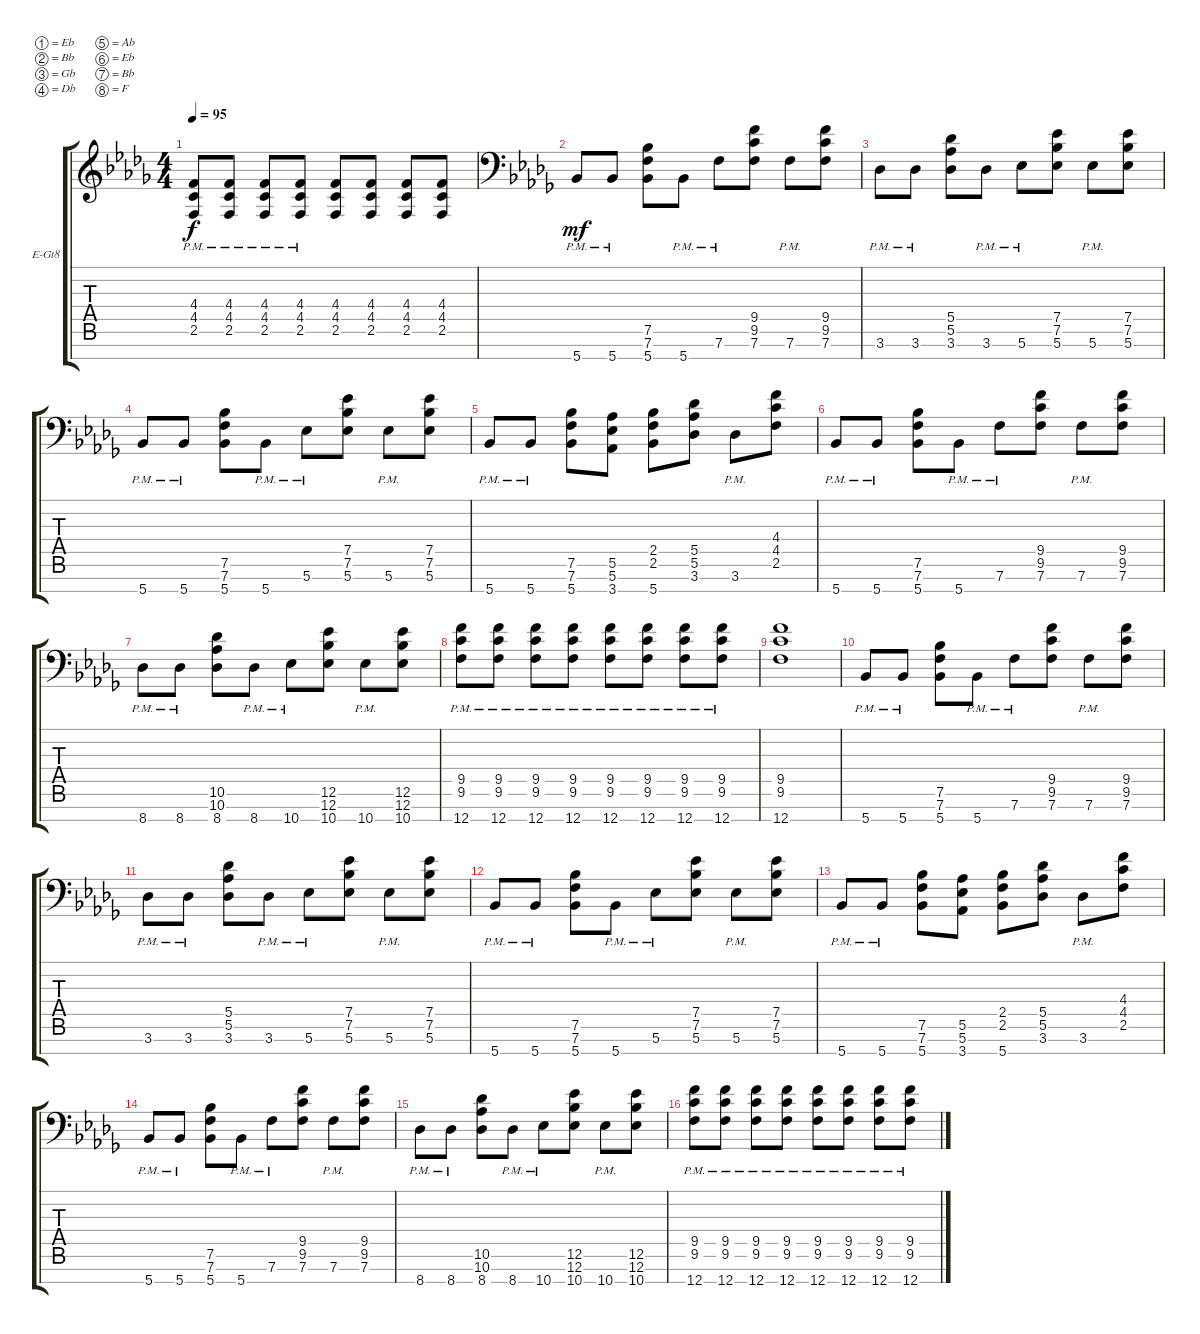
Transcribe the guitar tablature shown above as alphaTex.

\bracketExtendMode groupsimilarinstruments
\firstSystemTrackNameOrientation horizontal
\otherSystemsTrackNameOrientation horizontal
\track ("Electric Guitar" "E-Gt8") {instrument distortionguitar}
\staff {score tabs}
\tuning (Eb4 Bb3 Gb3 Db3 Ab2 Eb2 Bb1 F1)
\ts (4 4)
\tempo 95
\clef g2
\scale
0.333333
\ks bbminor
(4.4{pm} 4.5{pm} 2.6{pm}).8{dy f} (4.4{pm} 2.6{pm} 4.5{pm}).8 (4.4{pm} 2.6{pm} 4.5{pm}).8 (4.4{pm} 2.6{pm} 4.5{pm}).8 (4.4 2.6 4.5).8 (4.4 2.6 4.5).8 (4.4 2.6 4.5).8 (4.4 2.6 4.5).8 |
\clef f4
\scale
0.333333 5.8{pm}.8{dy mf} 5.8{pm}.8 (5.8 7.7 7.6).8 5.8{pm}.8 7.7{pm}.8 (9.6 7.7 9.5).8 7.7{pm}.8 (7.7 9.6 9.5).8 |
\scale
0.333333 3.7{pm}.8 3.7{pm}.8 (3.7 5.6 5.5).8 3.7{pm}.8 5.7{pm}.8 (5.7 7.6 7.5).8 5.7{pm}.8 (5.7 7.6 7.5).8 |
\scale
0.333333 5.8{pm}.8 5.8{pm}.8 (5.8 7.7 7.6).8 5.8{pm}.8 5.7{pm}.8 (5.7 7.6 7.5).8 5.7{pm}.8 (5.7 7.6 7.5).8 |
\scale
0.333333 5.8{pm}.8 5.8{pm}.8 (5.8 7.7 7.6).8 (5.7 5.6 3.8).8 (5.8 2.6 2.5).8 (3.7 5.6 5.5).8 3.7{pm}.8 (2.6 4.5 4.4).8 |
\scale
0.333333 5.8{pm}.8 5.8{pm}.8 (5.8 7.7 7.6).8 5.8{pm}.8 7.7{pm}.8 (9.6 7.7 9.5).8 7.7{pm}.8 (7.7 9.6 9.5).8 |
\scale
0.333333 8.8{pm}.8 8.8{pm}.8 (8.8 10.7 10.6).8 8.8{pm}.8 10.8{pm}.8 (10.8 12.7 12.6).8 10.8{pm}.8 (10.8 12.7 12.6).8 |
\scale
0.333333 (12.8{pm} 9.6{pm} 9.5{pm}).8 (12.8{pm} 9.6{pm} 9.5{pm}).8 (12.8{pm} 9.6{pm} 9.5{pm}).8 (12.8{pm} 9.6{pm} 9.5{pm}).8 (12.8{pm} 9.6{pm} 9.5{pm}).8 (12.8{pm} 9.6{pm} 9.5{pm}).8 (12.8{pm} 9.6{pm} 9.5{pm}).8 (12.8{pm} 9.6{pm} 9.5{pm}).8 |
\scale
0.333333 (12.8 9.6 9.5).1 |
\scale
0.333333 5.8{pm}.8 5.8{pm}.8 (5.8 7.7 7.6).8 5.8{pm}.8 7.7{pm}.8 (9.6 7.7 9.5).8 7.7{pm}.8 (7.7 9.6 9.5).8 |
\scale
0.333333 3.7{pm}.8 3.7{pm}.8 (3.7 5.6 5.5).8 3.7{pm}.8 5.7{pm}.8 (5.7 7.6 7.5).8 5.7{pm}.8 (5.7 7.6 7.5).8 |
\scale
0.333333 5.8{pm}.8 5.8{pm}.8 (5.8 7.7 7.6).8 5.8{pm}.8 5.7{pm}.8 (5.7 7.6 7.5).8 5.7{pm}.8 (5.7 7.6 7.5).8 |
\scale
0.333333 5.8{pm}.8 5.8{pm}.8 (5.8 7.7 7.6).8 (5.7 5.6 3.8).8 (5.8 2.6 2.5).8 (3.7 5.6 5.5).8 3.7{pm}.8 (2.6 4.5 4.4).8 |
\scale
0.333333 5.8{pm}.8 5.8{pm}.8 (5.8 7.7 7.6).8 5.8{pm}.8 7.7{pm}.8 (9.6 7.7 9.5).8 7.7{pm}.8 (7.7 9.6 9.5).8 |
\scale
0.333333 8.8{pm}.8 8.8{pm}.8 (8.8 10.7 10.6).8 8.8{pm}.8 10.8{pm}.8 (10.8 12.7 12.6).8 10.8{pm}.8 (10.8 12.7 12.6).8 |
\scale
0.333333 (12.8{pm} 9.6{pm} 9.5{pm}).8 (12.8{pm} 9.6{pm} 9.5{pm}).8 (12.8{pm} 9.6{pm} 9.5{pm}).8 (12.8{pm} 9.6{pm} 9.5{pm}).8 (12.8{pm} 9.6{pm} 9.5{pm}).8 (12.8{pm} 9.6{pm} 9.5{pm}).8 (12.8{pm} 9.6{pm} 9.5{pm}).8 (12.8{pm} 9.6{pm} 9.5{pm}).8
